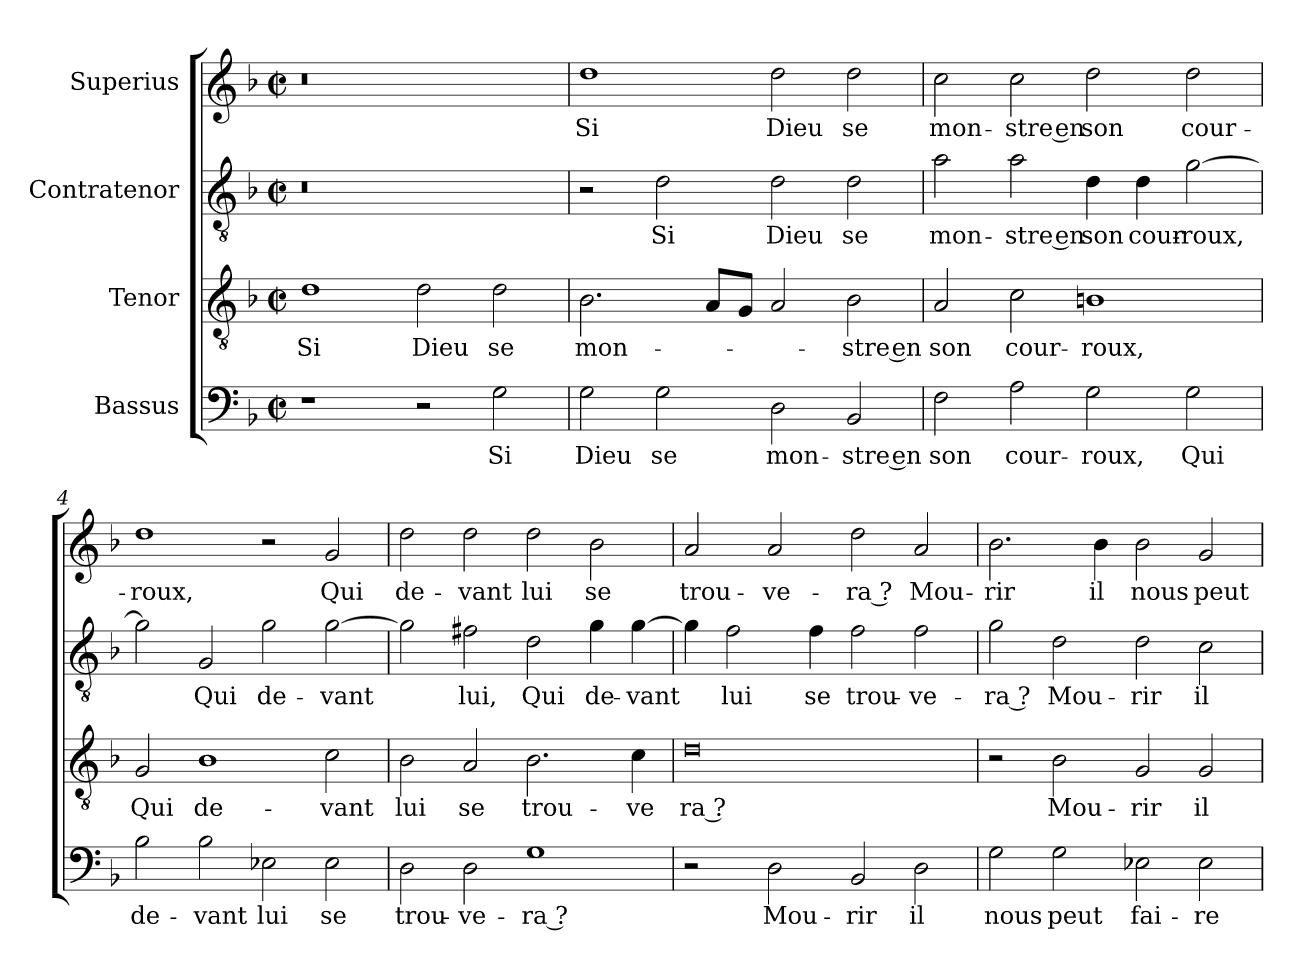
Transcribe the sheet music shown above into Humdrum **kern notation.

**kern	**text	**kern	**text	**kern	**text	**kern	**text
*part4	*part4	*part3	*part3	*part2	*part2	*part1	*part1
*staff4	*staff4	*staff3	*staff3	*staff2	*staff2	*staff1	*staff1
*I"Bassus	*	*I"Tenor	*	*I"Contratenor	*	*I"Superius	*
*clefF4	*	*clefGv2	*	*clefGv2	*	*clefG2	*
*k[b-]	*	*k[b-]	*	*k[b-]	*	*k[b-]	*
*F:	*	*F:	*	*F:	*	*F:	*
*M2/2	*	*M2/2	*	*M2/2	*	*M2/2	*
*met(c|)	*	*met(c|)	*	*met(c|)	*	*met(c|)	*
=1	=1	=1	=1	=1	=1	=1	=1
!	!	!	!	!LO:N:vis=0	!	!LO:N:vis=0	!
1r	.	1d\	Si	1r	.	1r	.
2r	.	2d\	Dieu	1ryy	.	1ryy	.
2G\	Si	2d\	se	.	.	.	.
=2	=2	=2	=2	=2	=2	=2	=2
2G\	Dieu	2.B-\	mon-	2r	.	1dd\	Si
2G\	se	.	.	2d\	Si	.	.
.	.	8A/L	.	.	.	.	.
.	.	8G/J	.	.	.	.	.
2D\	mon-	2A/	.	2d\	Dieu	2dd\	Dieu
2BB-/	-stre en	2B-\	-stre en	2d\	se	2dd\	se
=3	=3	=3	=3	=3	=3	=3	=3
2F\	son	2A/	son	2a\	mon-	2cc\	mon-
2A\	cour-	2c\	cour-	2a\	-stre en	2cc\	-stre en
2G\	-roux,	1Bn\	-roux,	4d\	son	2dd\	son
.	.	.	.	4d\	cour-	.	.
2G\	Qui	.	.	[2g\	-roux,	2dd\	cour-
=4	=4	=4	=4	=4	=4	=4	=4
2B-\	de-	2G/	Qui	2g\]	.	1dd\	-roux,
2B-\	-vant	1B-\	de-	2G/	Qui	.	.
2E-X\	lui	.	.	2g\	de-	2r	.
2E-\	se	2c\	-vant	[2g\	-vant	2g/	Qui
!!LO:LB:g=z
=5	=5	=5	=5	=5	=5	=5	=5
2D\	trou-	2B-\	lui	2g\]	.	2dd\	de-
2D\	-ve-	2A/	se	2f#X\	lui,	2dd\	-vant
1G\	-ra ?	2.B-\	trou-	2d\	Qui	2dd\	lui
.	.	.	.	4g\	de-	2b-\	se
.	.	4c\	-ve	[4g\	-vant	.	.
=6	=6	=6	=6	=6	=6	=6	=6
2r	.	0d\	ra ?	4g\]	.	2a/	trou-
.	.	.	.	2f\	lui	.	.
2D\	Mou-	.	.	.	.	2a/	-ve-
.	.	.	.	4f\	se	.	.
2BB-/	-rir	.	.	2f\	trou-	2dd\	-ra ?
2D\	il	.	.	2f\	-ve-	2a/	Mou-
=7	=7	=7	=7	=7	=7	=7	=7
2G\	nous	2r	.	2g\	-ra ?	2.b-\	-rir
2G\	peut	2B-\	Mou-	2d\	Mou-	.	.
.	.	.	.	.	.	4b-\	il
2E-X\	fai-	2G/	-rir	2d\	-rir	2b-\	nous
2E-\	-re	2G/	il	2c\	il	2g/	peut
=	=	=	=	=	=	=	=
*-	*-	*-	*-	*-	*-	*-	*-
